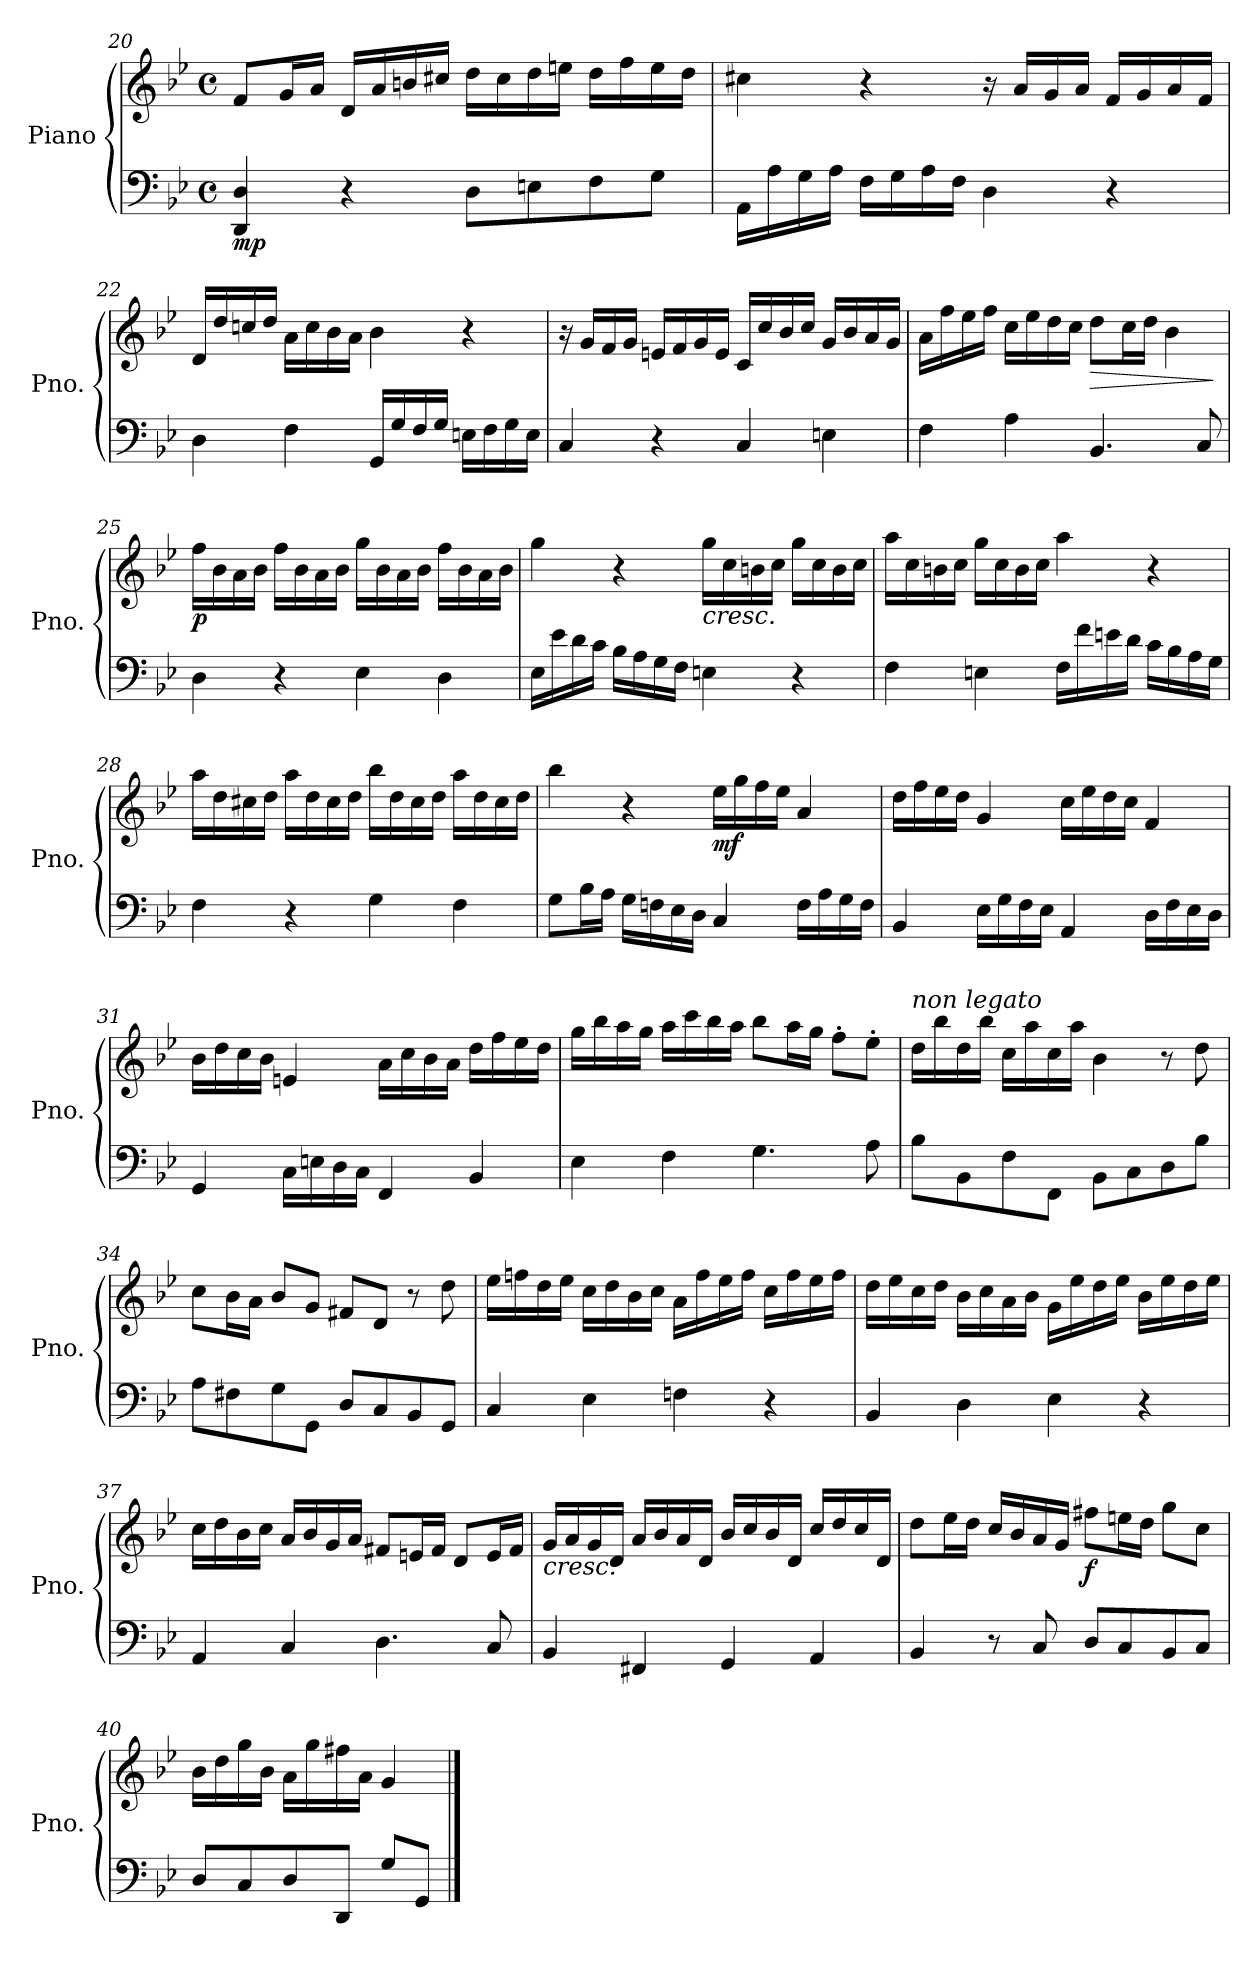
**kern	**kern	**dynam
*part1	*part1	*part1
*staff2	*staff1	*staff1/2
*I"Piano	*	*
*I'Pno.	*	*
*clefF4	*clefG2	*
*k[b-e-]	*k[b-e-]	*
*M4/4	*M4/4	*
*met(c)	*met(c)	*
=20	=20	=20
!	!	!LO:DY:b=2
4DD/ 4D/	8f/L	mp
.	16g/L	.
.	16a/JJ	.
4r	16d/LL	.
.	16a/	.
.	16bn/	.
.	16cc#X/JJ	.
8D\L	16dd\LL	.
.	16cc#\	.
8En\	16dd\	.
.	16een\JJ	.
8F\	16dd\LL	.
.	16ff\	.
8G\J	16ee\	.
.	16dd\JJ	.
=21	=21	=21
16AA\LL	4cc#X\	.
16A\	.	.
16G\	.	.
16A\JJ	.	.
16F\LL	4r	.
16G\	.	.
16A\	.	.
16F\JJ	.	.
4D\	16r	.
.	16a/LL	.
.	16g/	.
.	16a/JJ	.
4r	16f/LL	.
.	16g/	.
.	16a/	.
.	16f/JJ	.
!!LO:LB:g=z
=22	=22	=22
4D\	16d/LL	.
.	16dd/	.
.	16ccni/	.
.	16dd/JJ	.
4F\	16a\LL	.
.	16cc\	.
.	16b-\	.
.	16a\JJ	.
16GG/LL	4b-\	.
16G/	.	.
16F/	.	.
16G/JJ	.	.
16En\LL	4r	.
16F\	.	.
16G\	.	.
16E\JJ	.	.
=23	=23	=23
4C/	16r	.
.	16g/LL	.
.	16f/	.
.	16g/JJ	.
4r	16en/LL	.
.	16f/	.
.	16g/	.
.	16e/JJ	.
4C/	16c/LL	.
.	16cc/	.
.	16b-/	.
.	16cc/JJ	.
4En\	16g/LL	.
.	16b-/	.
.	16a/	.
.	16g/JJ	.
=24	=24	=24
4F\	16a\LL	.
.	16ff\	.
.	16ee-\	.
.	16ff\JJ	.
4A\	16cc\LL	.
.	16ee-\	.
.	16dd\	.
.	16cc\JJ	.
!	!	!LO:HP:b
4.BB-/	8dd\L	>
.	16cc\L	.
.	16dd\JJ	.
.	4b-\	.
8C/	.	.
.	.	]
!!LO:PB:g=z
=25	=25	=25
!	!	!LO:DY:b
4D\	16ff\LL	p
.	16b-\	.
.	16a\	.
.	16b-\JJ	.
4r	16ff\LL	.
.	16b-\	.
.	16a\	.
.	16b-\JJ	.
4E-\	16gg\LL	.
.	16b-\	.
.	16a\	.
.	16b-\JJ	.
4D\	16ff\LL	.
.	16b-\	.
.	16a\	.
.	16b-\JJ	.
=26	=26	=26
16E-\LL	4gg\	.
16e-\	.	.
16d\	.	.
16c\JJ	.	.
16B-\LL	4r	.
16A\	.	.
16G\	.	.
16F\JJ	.	.
!	!LO:TX:b:i:t=cresc.	!
4En\	16gg\LL	.
.	16cc\	.
.	16bn\	.
.	16cc\JJ	.
4r	16gg\LL	.
.	16cc\	.
.	16b\	.
.	16cc\JJ	.
!!LO:LB:g=z
=27	=27	=27
4F\	16aa\LL	.
.	16cc\	.
.	16bn\	.
.	16cc\JJ	.
4En\	16gg\LL	.
.	16cc\	.
.	16b\	.
.	16cc\JJ	.
16F\LL	4aa\	.
16f\	.	.
16en\	.	.
16d\JJ	.	.
16c\LL	4r	.
16B-\	.	.
16A\	.	.
16G\JJ	.	.
=28	=28	=28
4F\	16aa\LL	.
.	16dd\	.
.	16cc#X\	.
.	16dd\JJ	.
4r	16aa\LL	.
.	16dd\	.
.	16cc#\	.
.	16dd\JJ	.
4G\	16bb-\LL	.
.	16dd\	.
.	16cc#\	.
.	16dd\JJ	.
4F\	16aa\LL	.
.	16dd\	.
.	16cc#\	.
.	16dd\JJ	.
!!LO:LB:g=z
=29	=29	=29
8G\L	4bb-\	.
16B-\L	.	.
16A\JJ	.	.
16G\LL	4r	.
16Fni\	.	.
16E-\	.	.
16D\JJ	.	.
!	!	!LO:DY:b
4C/	16ee-\LL	mf
.	16gg\	.
.	16ff\	.
.	16ee-\JJ	.
16F\LL	4a/	.
16A\	.	.
16G\	.	.
16F\JJ	.	.
=30	=30	=30
4BB-/	16dd\LL	.
.	16ff\	.
.	16ee-\	.
.	16dd\JJ	.
16E-\LL	4g/	.
16G\	.	.
16F\	.	.
16E-\JJ	.	.
4AA/	16cc\LL	.
.	16ee-\	.
.	16dd\	.
.	16cc\JJ	.
16D\LL	4f/	.
16F\	.	.
16E-\	.	.
16D\JJ	.	.
!!LO:LB:g=z
=31	=31	=31
4GG/	16b-\LL	.
.	16dd\	.
.	16cc\	.
.	16b-\JJ	.
16C\LL	4en/	.
16En\	.	.
16D\	.	.
16C\JJ	.	.
4FF/	16a\LL	.
.	16cc\	.
.	16b-\	.
.	16a\JJ	.
4BB-/	16dd\LL	.
.	16ff\	.
.	16ee-i\	.
.	16dd\JJ	.
=32	=32	=32
4E-i\	16gg\LL	.
.	16bb-\	.
.	16aa\	.
.	16gg\JJ	.
4F\	16aa\LL	.
.	16ccc\	.
.	16bb-\	.
.	16aa\JJ	.
4.G\	8bb-\L	.
.	16aa\L	.
.	16gg\JJ	.
.	8ff'\L	.
8A\	8ee-'\J	.
!!LO:LB:g=z
=33	=33	=33
!	!LO:TX:a:i:t=non legato	!
8B-\L	16dd\LL	.
.	16bb-\	.
8BB-\	16dd\	.
.	16bb-\JJ	.
8F\	16cc\LL	.
.	16aa\	.
8FF\J	16cc\	.
.	16aa\JJ	.
8BB-\L	4b-\	.
8C\	.	.
8D\	8r	.
8B-\J	8dd\	.
=34	=34	=34
8A\L	8cc\L	.
8F#X\	16b-\L	.
.	16a\JJ	.
8G\	8b-/L	.
8GG\J	8g/J	.
8D/L	8f#X/L	.
8C/	8d/J	.
8BB-/	8r	.
8GG/J	8dd\	.
!!LO:LB:g=z
=35	=35	=35
4C/	16ee-\LL	.
.	16ffni\	.
.	16dd\	.
.	16ee-\JJ	.
4E-\	16cc\LL	.
.	16dd\	.
.	16b-\	.
.	16cc\JJ	.
4Fni\	16a\LL	.
.	16ff\	.
.	16ee-\	.
.	16ff\JJ	.
4r	16cc\LL	.
.	16ff\	.
.	16ee-\	.
.	16ff\JJ	.
=36	=36	=36
4BB-/	16dd\LL	.
.	16ee-\	.
.	16cc\	.
.	16dd\JJ	.
4D\	16b-\LL	.
.	16cc\	.
.	16a\	.
.	16b-\JJ	.
4E-\	16g\LL	.
.	16ee-\	.
.	16dd\	.
.	16ee-\JJ	.
4r	16b-\LL	.
.	16ee-\	.
.	16dd\	.
.	16ee-\JJ	.
!!LO:PB:g=z
=37	=37	=37
4AA/	16cc\LL	.
.	16dd\	.
.	16b-\	.
.	16cc\JJ	.
4C/	16a/LL	.
.	16b-/	.
.	16g/	.
.	16a/JJ	.
4.D\	8f#X/L	.
.	16en/L	.
.	16f#/JJ	.
.	8d/L	.
8C/	16e/L	.
.	16f#/JJ	.
=38	=38	=38
!	!LO:TX:b:i:t=cresc.	!
4BB-/	16g/LL	.
.	16a/	.
.	16g/	.
.	16d/JJ	.
4FF#X/	16a/LL	.
.	16b-/	.
.	16a/	.
.	16d/JJ	.
4GG/	16b-/LL	.
.	16cc/	.
.	16b-/	.
.	16d/JJ	.
4AA/	16cc/LL	.
.	16dd/	.
.	16cc/	.
.	16d/JJ	.
!!LO:LB:g=z
=39	=39	=39
4BB-/	8dd\L	.
.	16ee-\L	.
.	16dd\JJ	.
8r	16cc/LL	.
.	16b-/	.
8C/	16a/	.
.	16g/JJ	.
!	!	!LO:DY:b
8D/L	8ff#X\L	f
8C/	16een\L	.
.	16dd\JJ	.
8BB-/	8gg\L	.
8C/J	8cc\J	.
=40	=40	=40
8D/L	16b-\LL	.
.	16dd\	.
8C/	16gg\	.
.	16b-\JJ	.
8D/	16a\LL	.
.	16gg\	.
8DD/J	16ff#X\	.
.	16a\JJ	.
*	*MM60	*
8G/L	4g/	.
8GG/J	.	.
==	==	==
*-	*-	*-
